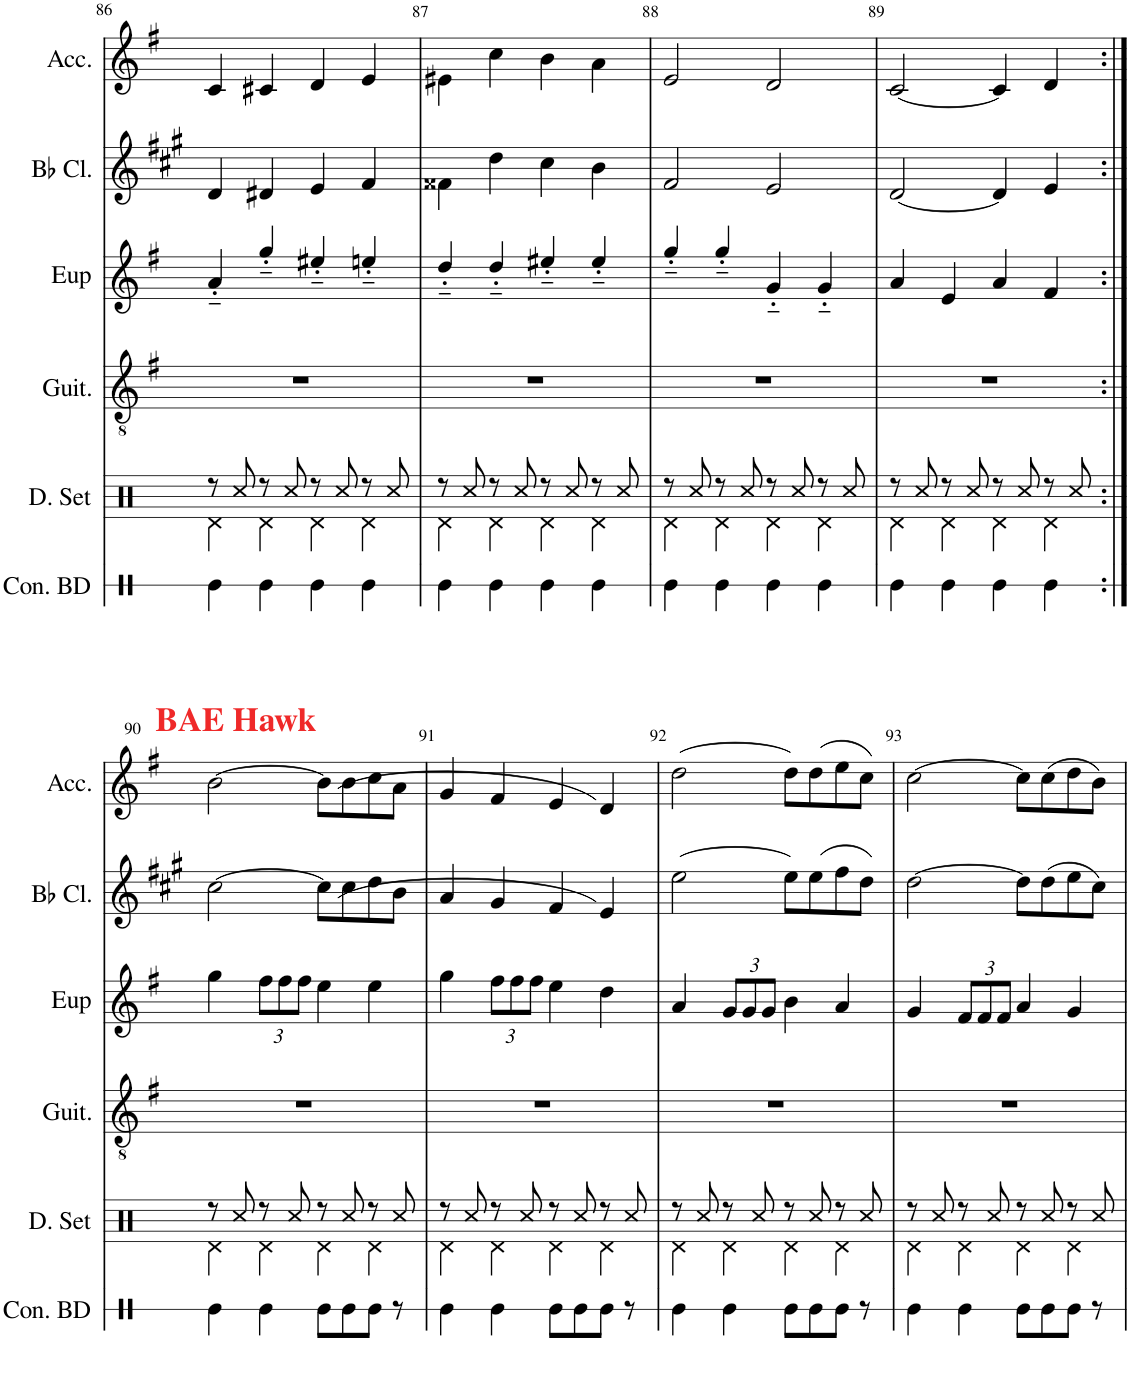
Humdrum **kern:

**kern	**kern	**kern	**kern	**kern	**kern
*part6	*part5	*part4	*part3	*part2	*part1
*staff6	*staff5	*staff4	*staff3	*staff2	*staff1
*I"Concert Bass Drum	*I"Drumset	*I"Classical Guitar	*I"Euphonium	*I"Bb Clarinet	*I"Accordion
*I'Con. BD	*I'D. Set	*I'Guit.	*I'Eup	*I'Bb Cl.	*I'Acc.
!!LO:PB:g=z
*clefX	*clefX	*clefGv2	*clefG2	*clefG2	*clefG2
*	*	*	*Trd14c24	*Trd1c2	*
*k[]	*k[f#]	*k[f#]	*k[f#]	*k[f#c#g#]	*k[f#]
*M4/4	*M4/4	*M4/4	*M4/4	*M4/4	*M4/4
=86	=86	=86	=86	=86	=86
*	*^	*	*	*	*
4Re\	8r	4Rd\	1r	4a'~/	4d/	4c/
.	8Rcc/	.	.	.	.	.
4Re\	8r	4Rd\	.	4gg'~/	4d#X/	4c#X/
.	8Rcc/	.	.	.	.	.
4Re\	8r	4Rd\	.	4ee#X'~/	4e/	4d/
.	8Rcc/	.	.	.	.	.
4Re\	8r	4Rd\	.	4een'~/	4f#/	4e/
.	8Rcc/	.	.	.	.	.
=87	=87	=87	=87	=87	=87	=87
4Re\	8r	4Rd\	1r	4dd'~/	4f##X\	4e#X\
.	8Rcc/	.	.	.	.	.
4Re\	8r	4Rd\	.	4dd'~/	4dd\	4cc\
.	8Rcc/	.	.	.	.	.
4Re\	8r	4Rd\	.	4ee#X'~/	4cc#\	4b\
.	8Rcc/	.	.	.	.	.
4Re\	8r	4Rd\	.	4ee#'~/	4b\	4a\
.	8Rcc/	.	.	.	.	.
=88	=88	=88	=88	=88	=88	=88
4Re\	8r	4Rd\	1r	4gg'~/	2f#/	2e/
.	8Rcc/	.	.	.	.	.
4Re\	8r	4Rd\	.	4gg'~/	.	.
.	8Rcc/	.	.	.	.	.
4Re\	8r	4Rd\	.	4g'~/	2e/	2d/
.	8Rcc/	.	.	.	.	.
4Re\	8r	4Rd\	.	4g'~/	.	.
.	8Rcc/	.	.	.	.	.
=89	=89	=89	=89	=89	=89	=89
4Re\	8r	4Rd\	1r	4a/	[2d/	[2c/
.	8Rcc/	.	.	.	.	.
4Re\	8r	4Rd\	.	4e/	.	.
.	8Rcc/	.	.	.	.	.
4Re\	8r	4Rd\	.	4a/	4d/]	4c/]
.	8Rcc/	.	.	.	.	.
4Re\	8r	4Rd\	.	4f#/	4e/	4d/
.	8Rcc/	.	.	.	.	.
!!LO:LB:g=z
=90:|!	=90:|!	=90:|!	=90:|!	=90:|!	=90:|!	=90:|!
!	!	!	!	!	!	!LO:TX:a:B:color=#EF2929:t=BAE Hawk
4Re\	8r	4Rd\	1r	4gg\	[2cc#\	[2b\
.	8Rcc/	.	.	.	.	.
*	*	*	*	*Xbrackettup	*	*
4Re\	8r	4Rd\	.	12ff#\L	.	.
.	.	.	.	12ff#\	.	.
.	8Rcc/	.	.	.	.	.
.	.	.	.	12ff#\J	.	.
8Re\L	8r	4Rd\	.	4ee\	8cc#\L]	8b\L]
8Re\	8Rcc/	.	.	.	(8cc#\	(8b\
8Re\J	8r	4Rd\	.	4ee\	8dd\	8cc\
8r	8Rcc/	.	.	.	8b\J	8a\J
=91	=91	=91	=91	=91	=91	=91
4Re\	8r	4Rd\	1r	4gg\	4a/	4g/
.	8Rcc/	.	.	.	.	.
4Re\	8r	4Rd\	.	12ff#\L	4g#/	4f#/
.	.	.	.	12ff#\	.	.
.	8Rcc/	.	.	.	.	.
.	.	.	.	12ff#\J	.	.
8Re\L	8r	4Rd\	.	4ee\	4f#/	4e/
8Re\	8Rcc/	.	.	.	.	.
8Re\J	8r	4Rd\	.	4dd\	4e/)	4d/)
8r	8Rcc/	.	.	.	.	.
=92	=92	=92	=92	=92	=92	=92
4Re\	8r	4Rd\	1r	4a/	[2ee\	[2dd\
.	8Rcc/	.	.	.	.	.
4Re\	8r	4Rd\	.	12g/L	.	.
.	.	.	.	12g/	.	.
.	8Rcc/	.	.	.	.	.
.	.	.	.	12g/J	.	.
8Re\L	8r	4Rd\	.	4b\	8ee\L]	8dd\L]
8Re\	8Rcc/	.	.	.	(8ee\	(8dd\
8Re\J	8r	4Rd\	.	4a/	8ff#\	8ee\
8r	8Rcc/	.	.	.	8dd\J)	8cc\J)
=93	=93	=93	=93	=93	=93	=93
4Re\	8r	4Rd\	1r	4g/	[2dd\	[2cc\
.	8Rcc/	.	.	.	.	.
4Re\	8r	4Rd\	.	12f#/L	.	.
.	.	.	.	12f#/	.	.
.	8Rcc/	.	.	.	.	.
.	.	.	.	12f#/J	.	.
8Re\L	8r	4Rd\	.	4a/	8dd\L]	8cc\L]
8Re\	8Rcc/	.	.	.	(8dd\	(8cc\
8Re\J	8r	4Rd\	.	4g/	8ee\	8dd\
8r	8Rcc/	.	.	.	8cc#\J)	8b\J)
*	*v	*v	*	*	*	*
=	=	=	=	=	=
*-	*-	*-	*-	*-	*-
